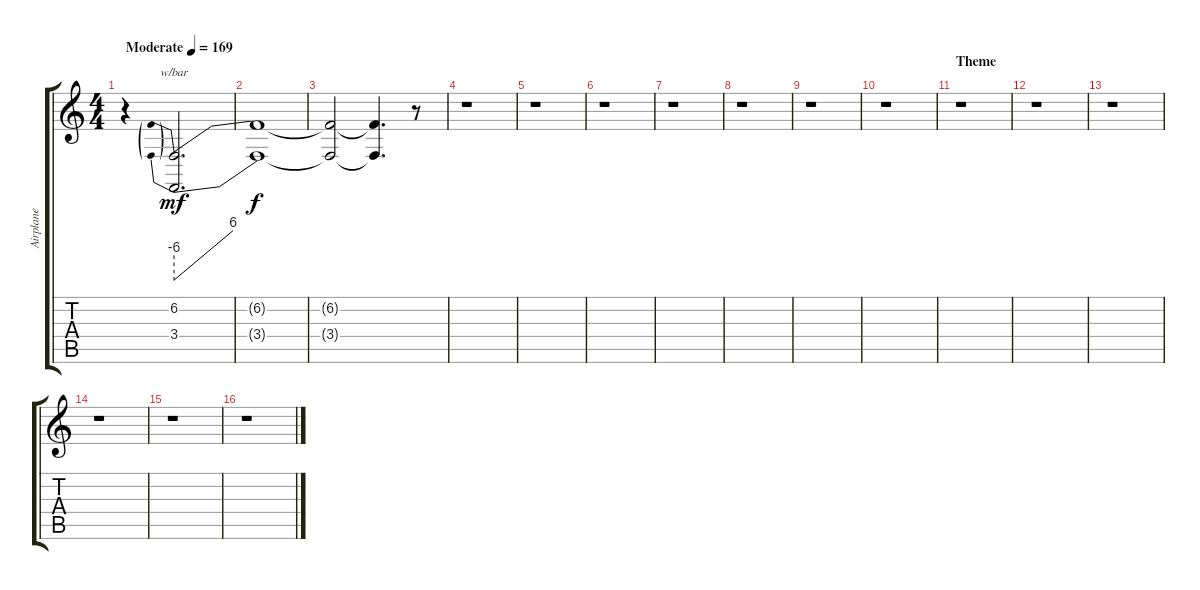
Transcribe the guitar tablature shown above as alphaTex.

\track ("Airplane" "Airplane") {instrument helicopter}
\staff {score tabs}
\tuning (E4 B3 G3 D3 A2 E2) {hide}
\ts (4 4)
\tempo (169 "Moderate")
\clef g2
\ks c
r.4{dy mf instrument helicopter} (6.2 3.4).2{d tbe (predivedive default 0 -24 60 24)} |
(6.2{t} 3.4{t}).1{dy f} |
(6.2{t} 3.4{t}).2 (6.2{t} 3.4{t}).4{d} r.8 |
r.1 |
r.1 |
r.1 |
r.1 |
r.1 |
r.1 |
r.1 |
\section ("" "Theme")
r.1 |
r.1 |
r.1 |
r.1 |
r.1 |
r.1
